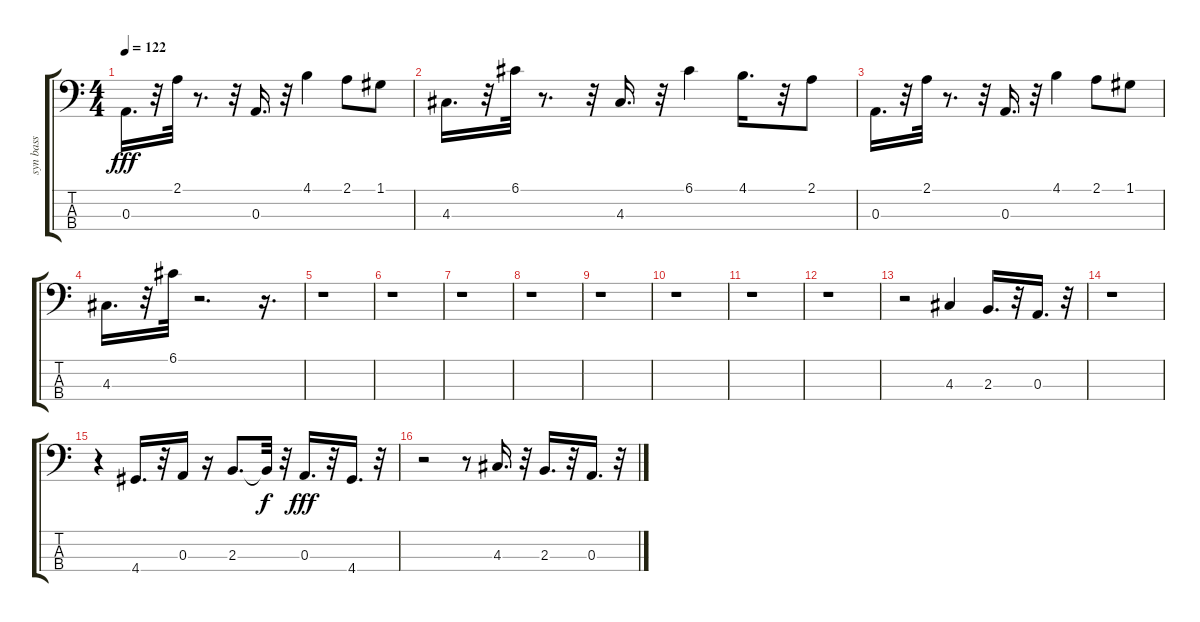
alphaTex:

\track ("syn bass" "syn bass") {instrument synthbass1}
\staff {score tabs}
\tuning (G2 D2 A1 E1) {hide}
\ts (4 4)
\tempo 122
\clef f4
\ks c
0.3.16{d dy fff} r.32 2.1.32 r.8{d} r.32 0.3.16{d} r.32 4.1.4 2.1.8 1.1.8 |
4.3.16{d} r.32 6.1.32 r.8{d} r.32 4.3.16{d} r.32 6.1.4 4.1.16{d} r.32 2.1.8 |
0.3.16{d} r.32 2.1.32 r.8{d} r.32 0.3.16{d} r.32 4.1.4 2.1.8 1.1.8 |
4.3.16{d} r.32 6.1.32 r.2{d} r.16{d} |
r.1 |
r.1 |
r.1 |
r.1 |
r.1 |
r.1 |
r.1 |
r.1 |
r.2 4.3.4 2.3.16{d} r.32 0.3.16{d} r.32 |
r.1 |
r.4 4.4.16{d} r.32 0.3.16 r.16 2.3.8{d} 2.3{t}.32{dy f} r.32 0.3.16{d dy fff} r.32 4.4.16{d} r.32 |
r.2 r.8 4.3.16{d} r.32 2.3.16{d} r.32 0.3.16{d} r.32
